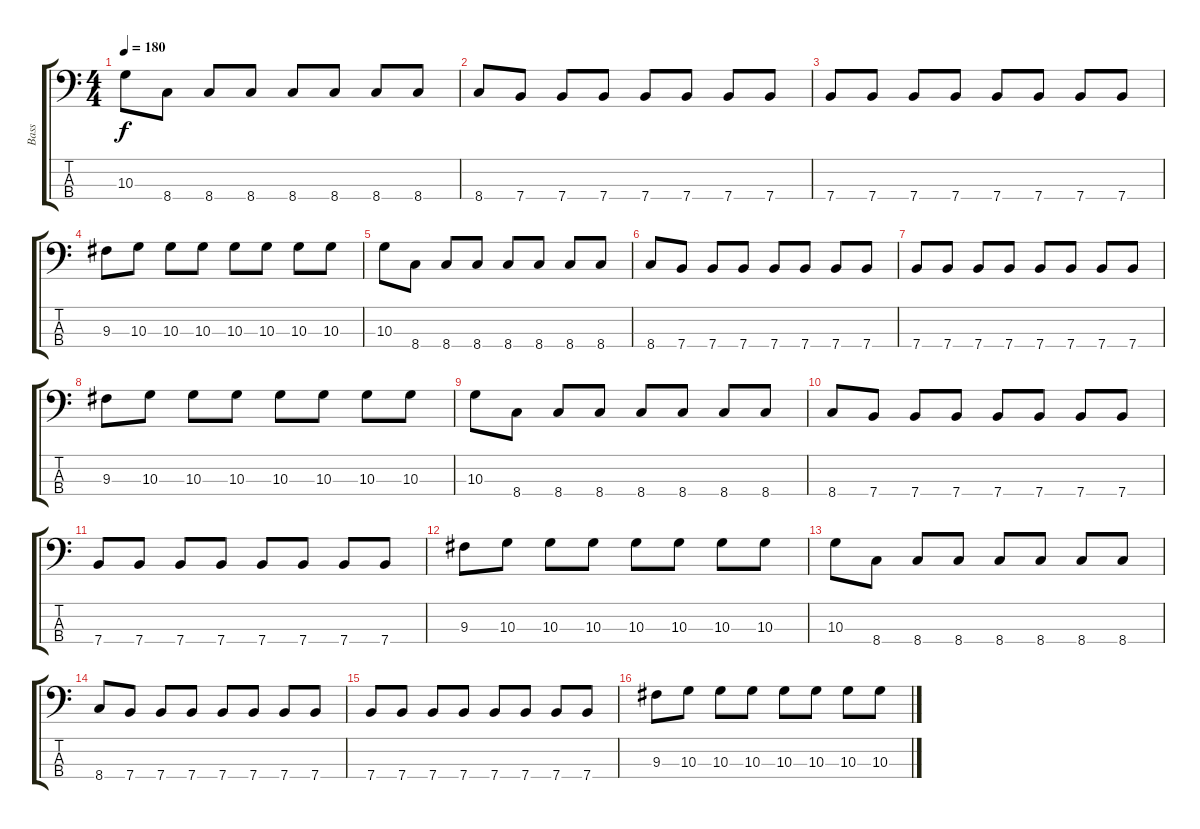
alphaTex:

\track ("Bass" "Bass") {instrument electricbasspick}
\staff {score tabs}
\tuning (G2 D2 A1 E1) {hide}
\ts (4 4)
\tempo 180
\clef f4
\ks c
10.3.8{dy f} 8.4.8 8.4.8 8.4.8 8.4.8 8.4.8 8.4.8 8.4.8 |
8.4.8 7.4.8 7.4.8 7.4.8 7.4.8 7.4.8 7.4.8 7.4.8 |
7.4.8 7.4.8 7.4.8 7.4.8 7.4.8 7.4.8 7.4.8 7.4.8 |
9.3.8 10.3.8 10.3.8 10.3.8 10.3.8 10.3.8 10.3.8 10.3.8 |
10.3.8 8.4.8 8.4.8 8.4.8 8.4.8 8.4.8 8.4.8 8.4.8 |
8.4.8 7.4.8 7.4.8 7.4.8 7.4.8 7.4.8 7.4.8 7.4.8 |
7.4.8 7.4.8 7.4.8 7.4.8 7.4.8 7.4.8 7.4.8 7.4.8 |
9.3.8 10.3.8 10.3.8 10.3.8 10.3.8 10.3.8 10.3.8 10.3.8 |
10.3.8 8.4.8 8.4.8 8.4.8 8.4.8 8.4.8 8.4.8 8.4.8 |
8.4.8 7.4.8 7.4.8 7.4.8 7.4.8 7.4.8 7.4.8 7.4.8 |
7.4.8 7.4.8 7.4.8 7.4.8 7.4.8 7.4.8 7.4.8 7.4.8 |
9.3.8 10.3.8 10.3.8 10.3.8 10.3.8 10.3.8 10.3.8 10.3.8 |
10.3.8 8.4.8 8.4.8 8.4.8 8.4.8 8.4.8 8.4.8 8.4.8 |
8.4.8 7.4.8 7.4.8 7.4.8 7.4.8 7.4.8 7.4.8 7.4.8 |
7.4.8 7.4.8 7.4.8 7.4.8 7.4.8 7.4.8 7.4.8 7.4.8 |
9.3.8 10.3.8 10.3.8 10.3.8 10.3.8 10.3.8 10.3.8 10.3.8
